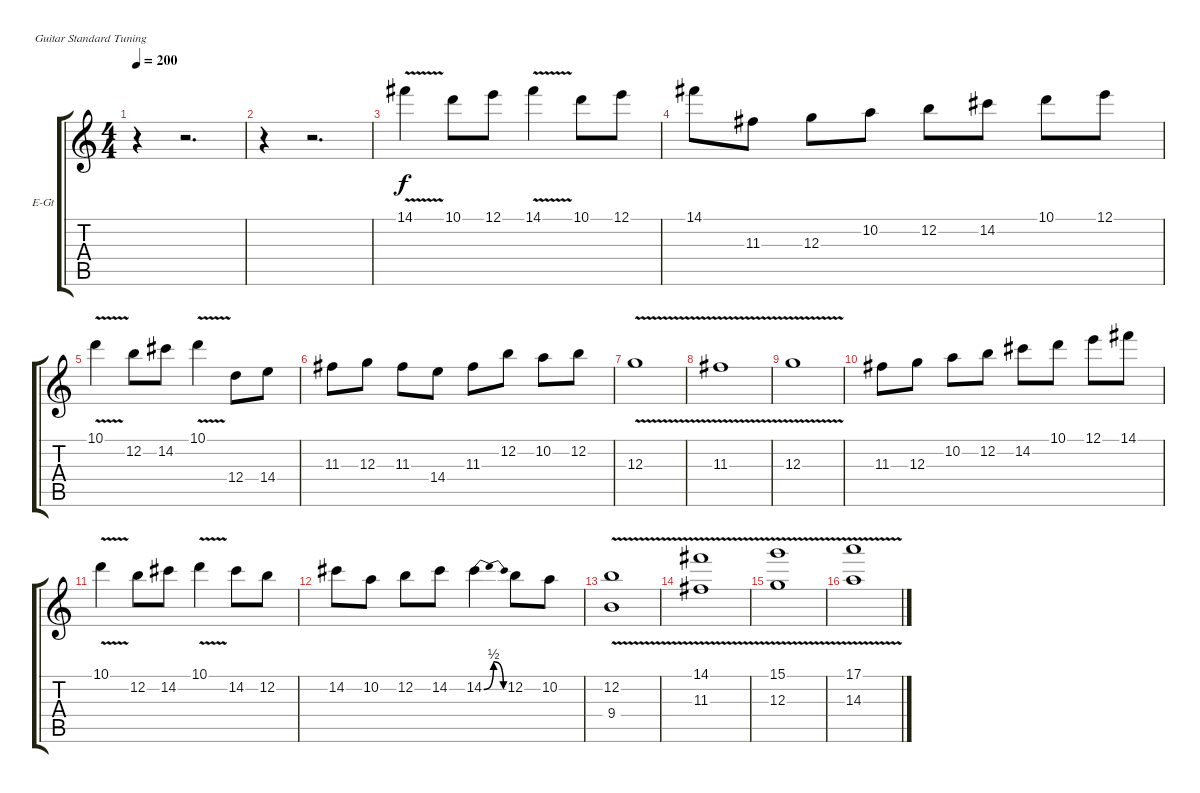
\bracketExtendMode groupsimilarinstruments
\firstSystemTrackNameOrientation horizontal
\otherSystemsTrackNameOrientation horizontal
\track ("Harmonizer" "E-Gt") {instrument distortionguitar}
\staff {score tabs}
\tuning (E4 B3 G3 D3 A2 E2)
\ts (4 4)
\tempo 200
\clef g2
\ks c
r.4{dy f} r.2{d} |
r.4 r.2{d} |
14.1{v}.4 10.1.8 12.1.8 14.1{v}.4 10.1.8 12.1.8 |
14.1.8 11.3.8 12.3.8 10.2.8 12.2.8 14.2.8 10.1.8 12.1.8 |
10.1{v}.4 12.2.8 14.2.8 10.1{v}.4 12.4.8 14.4.8 |
11.3.8 12.3.8 11.3.8 14.4.8 11.3.8 12.2.8 10.2.8 12.2.8 |
12.3{v}.1 |
11.3{v}.1 |
12.3{v}.1 |
11.3.8 12.3.8 10.2.8 12.2.8 14.2.8 10.1.8 12.1.8 14.1.8 |
10.1{v}.4 12.2.8 14.2.8 10.1{v}.4 14.2.8 12.2.8 |
14.2.8 10.2.8 12.2.8 14.2.8 14.2{be (bendrelease 0 0 30 2 30 2 60 0)}.4 12.2.8 10.2.8 |
(12.2{v} 9.4).1 |
(14.1{v} 11.3).1 |
(15.1{v} 12.3).1 |
(17.1{v} 14.3).1
